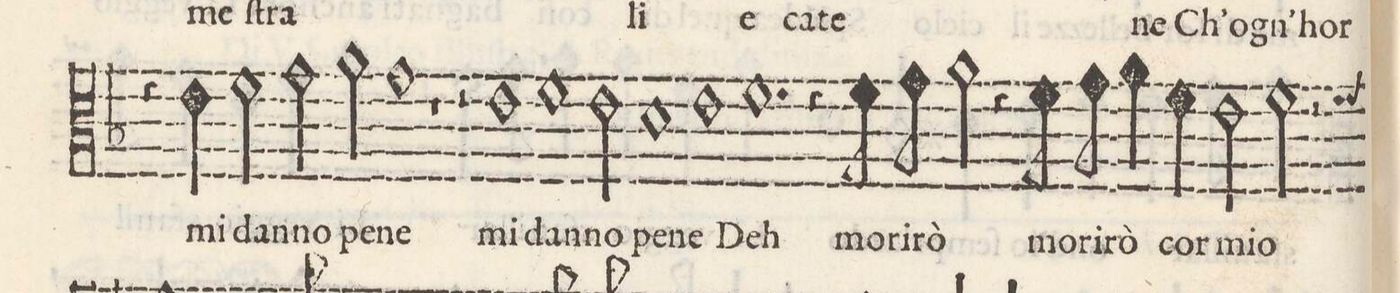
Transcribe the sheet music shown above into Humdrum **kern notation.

**kern	**text
*I"ALTO	*
*clefC3	*
*k[b-]	*
*met(C)	*
*M2/1	*
4r	.
4e\	mi
2f\	dan-
=24-	=24-
2g\	-no
2a\	pe-
1g	-ne
=25-	=25-
1r	.
2r	.
1e\	mi
=26-	=26-
1f	dan-
2e\	-no
=27-	=27-
1d	pe-
1e	-ne
=28-	=28-
1.f	Deh
4r	.
8f\	mo-
8g\	-ri-
=29-	=29-
2a\	-rò
4r	.
8f\	mo-
8g\	-ri-
4a\	-rò
4f\	cor
2e\	mi-
=30-	=30-
2f\	-o
*custos:f	*
*-	*-
